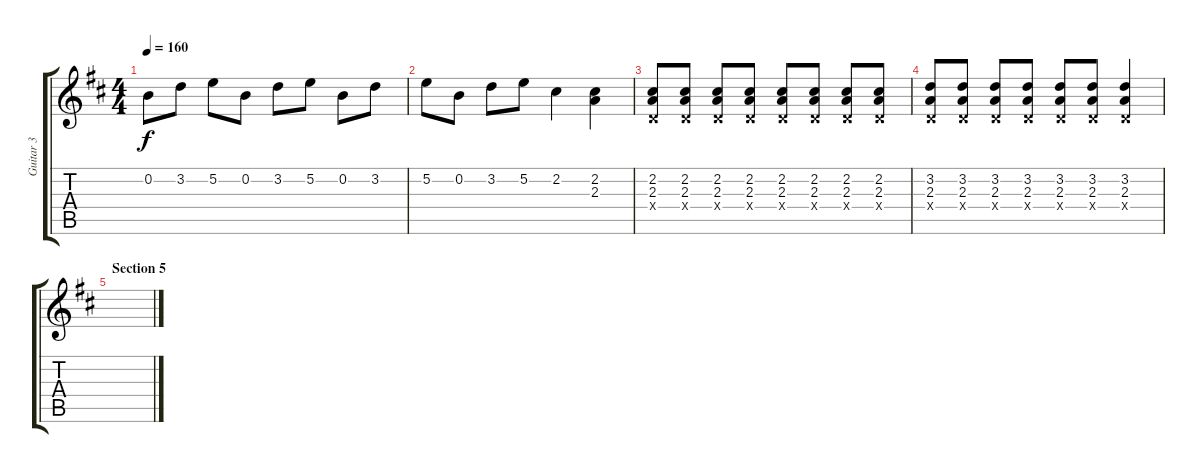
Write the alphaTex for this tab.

\track ("Guitar 3" "Guitar 3") {instrument overdrivenguitar}
\staff {score tabs}
\tuning (E4 B3 G3 D3 A2 E2) {hide}
\ts (4 4)
\tempo 160
\clef g2
\ks bminor
0.2.8{dy f} 3.2.8 5.2.8 0.2.8 3.2.8 5.2.8 0.2.8 3.2.8 |
5.2.8 0.2.8 3.2.8 5.2.8 2.2.4 (2.2 2.3).4 |
(2.2 2.3 0.4{x}).8 (2.2 2.3 0.4{x}).8 (2.2 2.3 0.4{x}).8 (2.2 2.3 0.4{x}).8 (2.2 2.3 0.4{x}).8 (2.2 2.3 0.4{x}).8 (2.2 2.3 0.4{x}).8 (2.2 2.3 0.4{x}).8 |
(3.2 2.3 0.4{x}).8 (3.2 2.3 0.4{x}).8 (3.2 2.3 0.4{x}).8 (3.2 2.3 0.4{x}).8 (3.2 2.3 0.4{x}).8 (3.2 2.3 0.4{x}).8 (3.2 2.3 0.4{x}).4 |
\section ("" "Section 5")
